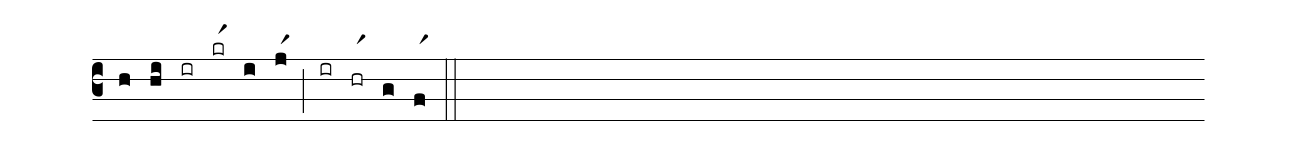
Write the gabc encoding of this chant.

annotation: VIIa;
%%
(c3)(h)(hi)(ir)(krr1)(i)(jr1)(;)(ir)(hrr1)(g)(fr1)(::)
